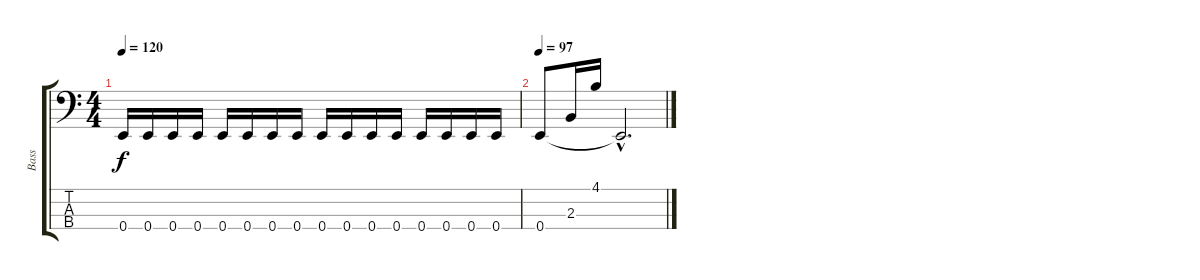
\track ("Bass" "Bass") {instrument slapbass1}
\staff {score tabs}
\tuning (G2 D2 A1 E1) {hide}
\ts (4 4)
\tempo 120
\clef f4
\ks c
0.4.16{dy f} 0.4.16 0.4.16 0.4.16 0.4.16 0.4.16 0.4.16 0.4.16 0.4.16 0.4.16 0.4.16 0.4.16 0.4.16 0.4.16 0.4.16 0.4.16 |
\tempo 97
0.4.8 2.3.16 4.1.16 0.4{hac t}.2{d instrument electricbassfinger}
